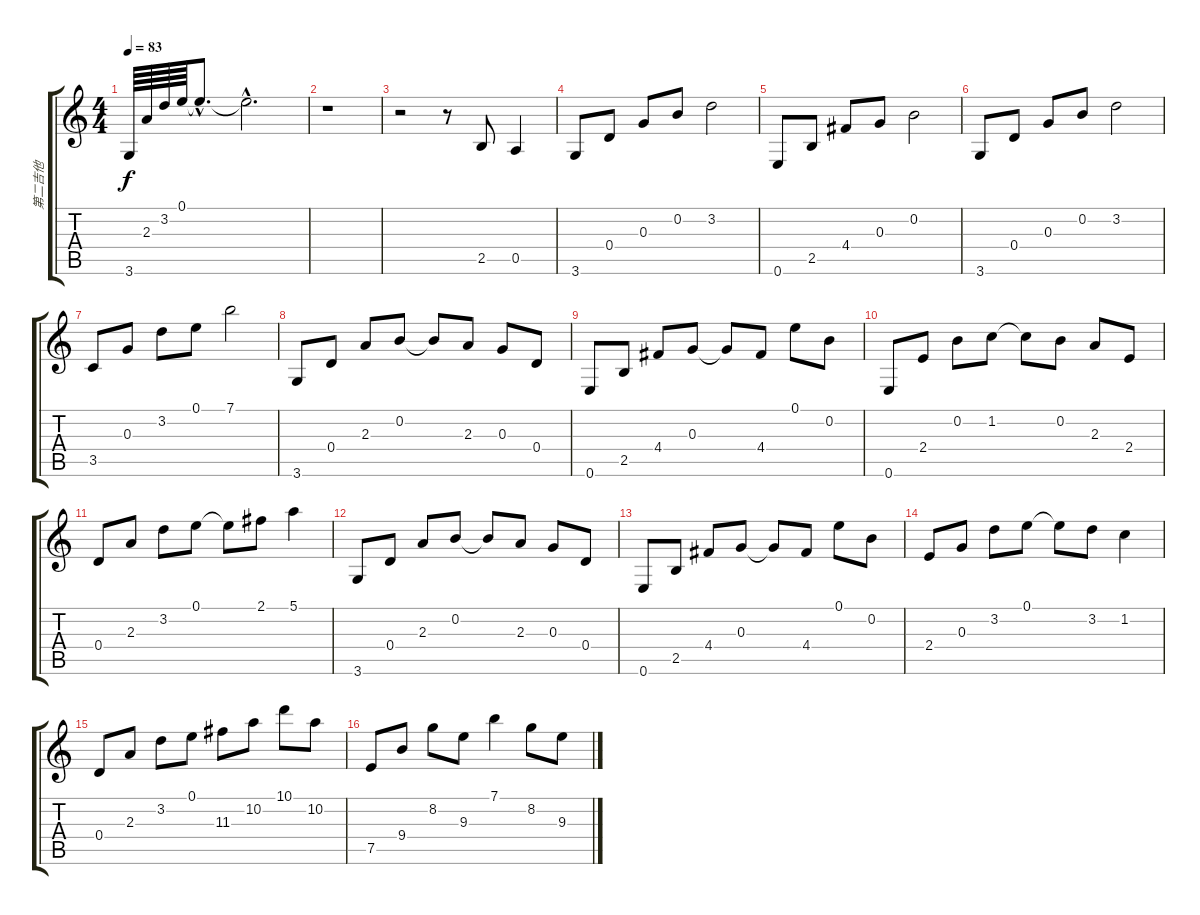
\track ("第二吉他" "第二吉他") {instrument acousticguitarsteel}
\staff {score tabs}
\tuning (E4 B3 G3 D3 A2 E2) {hide}
\ts (4 4)
\tempo 83
\clef g2
\ks c
3.6.64{dy f instrument acousticguitarsteel} 2.3.64 3.2.64 0.1.64 0.1{hac t}.8{d} 0.1{hac t}.2{d} |
r.1 |
r.2 r.8 2.5.8 0.5.4 |
3.6.8 0.4.8 0.3.8 0.2.8 3.2.2 |
0.6.8 2.5.8 4.4.8 0.3.8 0.2.2 |
3.6.8 0.4.8 0.3.8 0.2.8 3.2.2 |
3.5.8 0.3.8 3.2.8 0.1.8 7.1.2 |
3.6.8 0.4.8 2.3.8 0.2.8 0.2{t}.8 2.3.8 0.3.8 0.4.8 |
0.6.8 2.5.8 4.4.8 0.3.8 0.3{t}.8 4.4.8 0.1.8 0.2.8 |
0.6.8 2.4.8 0.2.8 1.2.8 1.2{t}.8 0.2.8 2.3.8 2.4.8 |
0.4.8 2.3.8 3.2.8 0.1.8 0.1{t}.8 2.1.8 5.1.4 |
3.6.8 0.4.8 2.3.8 0.2.8 0.2{t}.8 2.3.8 0.3.8 0.4.8 |
0.6.8 2.5.8 4.4.8 0.3.8 0.3{t}.8 4.4.8 0.1.8 0.2.8 |
2.4.8 0.3.8 3.2.8 0.1.8 0.1{t}.8 3.2.8 1.2.4 |
0.4.8 2.3.8 3.2.8 0.1.8 11.3.8 10.2.8 10.1.8 10.2.8 |
7.5.8 9.4.8 8.2.8 9.3.8 7.1.4 8.2.8 9.3.8
